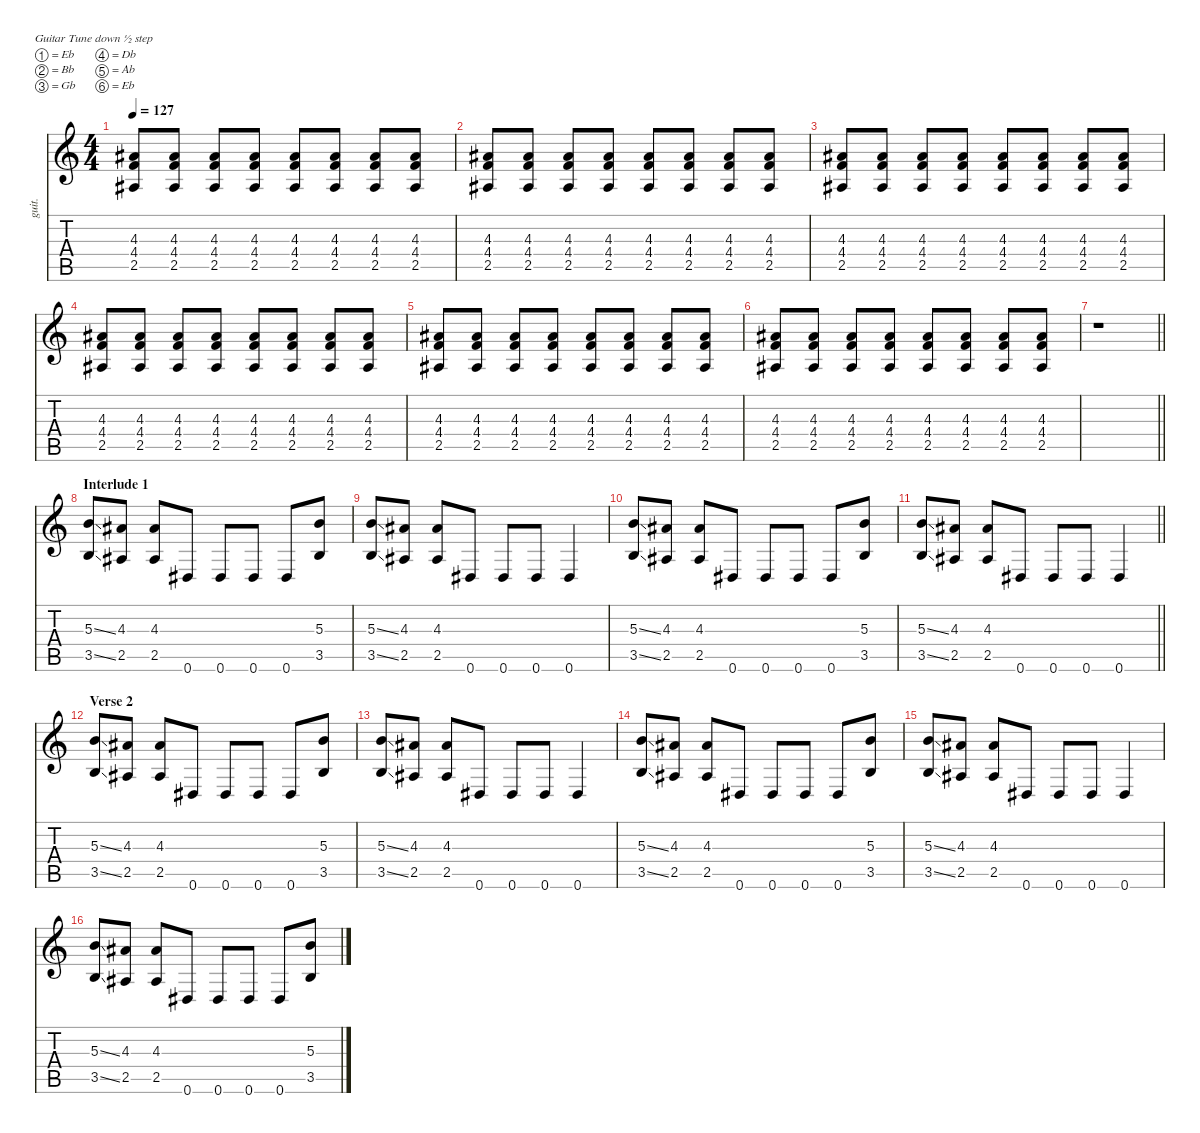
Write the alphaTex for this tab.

\defaultSystemsLayout 4
\hideDynamics
\bracketExtendMode nobrackets
\otherSystemsTrackNameOrientation horizontal
\track ("Guitar 2" "guit.") {defaultSystemsLayout 4 instrument distortionguitar}
\staff {score tabs}
\tuning (Eb4 Bb3 Gb3 Db3 Ab2 Eb2)
\ts (4 4)
\tempo 127
\clef g2
\ks c
(4.3{acc #} 4.4 2.5{acc #}).8{dy f beam Up} (4.3{acc #} 4.4 2.5{acc #}).8{beam Up} (4.3{acc #} 4.4 2.5{acc #}).8{beam Up} (4.3{acc #} 4.4 2.5{acc #}).8{beam Up} (4.3{acc #} 4.4 2.5{acc #}).8{beam Up} (4.3{acc #} 4.4 2.5{acc #}).8{beam Up} (4.3{acc #} 4.4 2.5{acc #}).8{beam Up} (4.3{acc #} 4.4 2.5{acc #}).8{beam Up} |
(4.3{acc #} 4.4 2.5{acc #}).8{beam Up} (4.3{acc #} 4.4 2.5{acc #}).8{beam Up} (4.3{acc #} 4.4 2.5{acc #}).8{beam Up} (4.3{acc #} 4.4 2.5{acc #}).8{beam Up} (4.3{acc #} 4.4 2.5{acc #}).8{beam Up} (4.3{acc #} 4.4 2.5{acc #}).8{beam Up} (4.3{acc #} 4.4 2.5{acc #}).8{beam Up} (4.3{acc #} 4.4 2.5{acc #}).8{beam Up} |
(4.3{acc #} 4.4 2.5{acc #}).8{beam Up} (4.3{acc #} 4.4 2.5{acc #}).8{beam Up} (4.3{acc #} 4.4 2.5{acc #}).8{beam Up} (4.3{acc #} 4.4 2.5{acc #}).8{beam Up} (4.3{acc #} 4.4 2.5{acc #}).8{beam Up} (4.3{acc #} 4.4 2.5{acc #}).8{beam Up} (4.3{acc #} 4.4 2.5{acc #}).8{beam Up} (4.3{acc #} 4.4 2.5{acc #}).8{beam Up} |
(4.3{acc #} 4.4 2.5{acc #}).8{beam Up} (4.3{acc #} 4.4 2.5{acc #}).8{beam Up} (4.3{acc #} 4.4 2.5{acc #}).8{beam Up} (4.3{acc #} 4.4 2.5{acc #}).8{beam Up} (4.3{acc #} 4.4 2.5{acc #}).8{beam Up} (4.3{acc #} 4.4 2.5{acc #}).8{beam Up} (4.3{acc #} 4.4 2.5{acc #}).8{beam Up} (4.3{acc #} 4.4 2.5{acc #}).8{beam Up} |
(4.3{acc #} 4.4 2.5{acc #}).8{beam Up} (4.3{acc #} 4.4 2.5{acc #}).8{beam Up} (4.3{acc #} 4.4 2.5{acc #}).8{beam Up} (4.3{acc #} 4.4 2.5{acc #}).8{beam Up} (4.3{acc #} 4.4 2.5{acc #}).8{beam Up} (4.3{acc #} 4.4 2.5{acc #}).8{beam Up} (4.3{acc #} 4.4 2.5{acc #}).8{beam Up} (4.3{acc #} 4.4 2.5{acc #}).8{beam Up} |
(4.3{acc #} 4.4 2.5{acc #}).8{beam Up} (4.3{acc #} 4.4 2.5{acc #}).8{beam Up} (4.3{acc #} 4.4 2.5{acc #}).8{beam Up} (4.3{acc #} 4.4 2.5{acc #}).8{beam Up} (4.3{acc #} 4.4 2.5{acc #}).8{beam Up} (4.3{acc #} 4.4 2.5{acc #}).8{beam Up} (4.3{acc #} 4.4 2.5{acc #}).8{beam Up} (4.3{acc #} 4.4 2.5{acc #}).8{beam Up} |
\barLineRight lightlight
r.1{beam Down} |
\section ("" "Interlude 1")
(5.3{ss} 3.5{ss}).8{beam Up} (4.3{acc #} 2.5{acc #}).8{beam Up} (4.3{acc #} 2.5{acc #}).8{beam Up} 0.6{acc #}.8{beam Up} 0.6{acc #}.8{beam Up} 0.6{acc #}.8{beam Up} 0.6{acc #}.8{beam Up} (5.3 3.5).8{beam Up} |
(5.3{ss} 3.5{ss}).8{beam Up} (4.3{acc #} 2.5{acc #}).8{beam Up} (4.3{acc #} 2.5{acc #}).8{beam Up} 0.6{acc #}.8{beam Up} 0.6{acc #}.8{beam Up} 0.6{acc #}.8{beam Up} 0.6{acc #}.4{beam Up} |
(5.3{ss} 3.5{ss}).8{beam Up} (4.3{acc #} 2.5{acc #}).8{beam Up} (4.3{acc #} 2.5{acc #}).8{beam Up} 0.6{acc #}.8{beam Up} 0.6{acc #}.8{beam Up} 0.6{acc #}.8{beam Up} 0.6{acc #}.8{beam Up} (5.3 3.5).8{beam Up} |
\barLineRight lightlight
(5.3{ss} 3.5{ss}).8{beam Up} (4.3{acc #} 2.5{acc #}).8{beam Up} (4.3{acc #} 2.5{acc #}).8{beam Up} 0.6{acc #}.8{beam Up} 0.6{acc #}.8{beam Up} 0.6{acc #}.8{beam Up} 0.6{acc #}.4{beam Up} |
\section ("" "Verse 2")
(5.3{ss} 3.5{ss}).8{beam Up} (4.3{acc #} 2.5{acc #}).8{beam Up} (4.3{acc #} 2.5{acc #}).8{beam Up} 0.6{acc #}.8{beam Up} 0.6{acc #}.8{beam Up} 0.6{acc #}.8{beam Up} 0.6{acc #}.8{beam Up} (5.3 3.5).8{beam Up} |
(5.3{ss} 3.5{ss}).8{beam Up} (4.3{acc #} 2.5{acc #}).8{beam Up} (4.3{acc #} 2.5{acc #}).8{beam Up} 0.6{acc #}.8{beam Up} 0.6{acc #}.8{beam Up} 0.6{acc #}.8{beam Up} 0.6{acc #}.4{beam Up} |
(5.3{ss} 3.5{ss}).8{beam Up} (4.3{acc #} 2.5{acc #}).8{beam Up} (4.3{acc #} 2.5{acc #}).8{beam Up} 0.6{acc #}.8{beam Up} 0.6{acc #}.8{beam Up} 0.6{acc #}.8{beam Up} 0.6{acc #}.8{beam Up} (5.3 3.5).8{beam Up} |
(5.3{ss} 3.5{ss}).8{beam Up} (4.3{acc #} 2.5{acc #}).8{beam Up} (4.3{acc #} 2.5{acc #}).8{beam Up} 0.6{acc #}.8{beam Up} 0.6{acc #}.8{beam Up} 0.6{acc #}.8{beam Up} 0.6{acc #}.4{beam Up} |
(5.3{ss} 3.5{ss}).8{beam Up} (4.3{acc #} 2.5{acc #}).8{beam Up} (4.3{acc #} 2.5{acc #}).8{beam Up} 0.6{acc #}.8{beam Up} 0.6{acc #}.8{beam Up} 0.6{acc #}.8{beam Up} 0.6{acc #}.8{beam Up} (5.3 3.5).8{beam Up}
